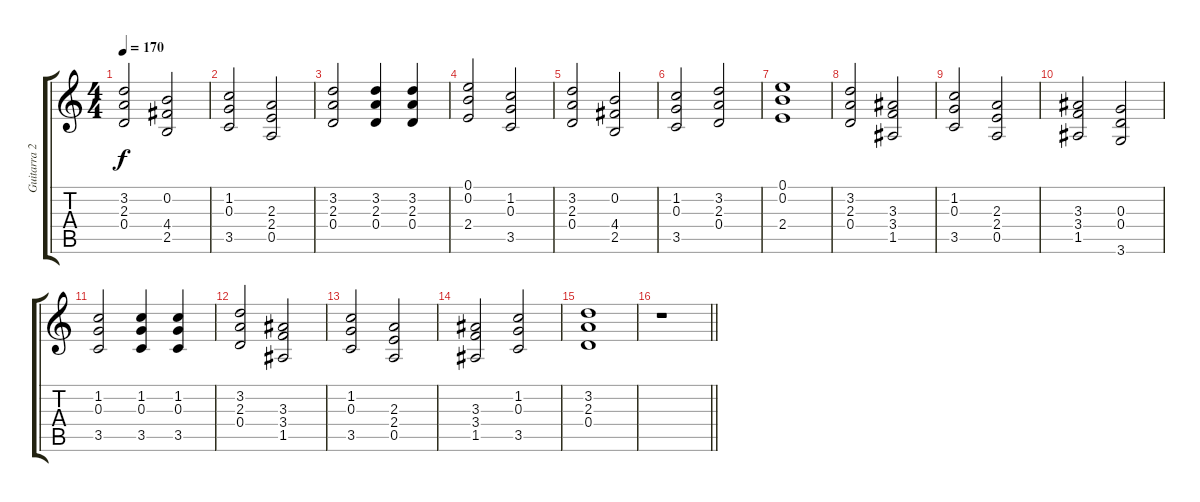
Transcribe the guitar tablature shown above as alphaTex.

\track ("Guitarra 2" "Guitarra 2") {instrument overdrivenguitar}
\staff {score tabs}
\tuning (E4 B3 G3 D3 A2 E2) {hide}
\ts (4 4)
\tempo 170
\clef g2
\ks c
(3.2 2.3 0.4).2{dy f} (0.2 4.4 2.5).2 |
(1.2 0.3 3.5).2 (2.3 2.4 0.5).2 |
(3.2 2.3 0.4).2 (3.2 2.3 0.4).4 (3.2 2.3 0.4).4 |
(0.1 0.2 2.4).2 (1.2 0.3 3.5).2 |
(3.2 2.3 0.4).2 (0.2 4.4 2.5).2 |
(1.2 0.3 3.5).2 (3.2 2.3 0.4).2 |
(0.1 0.2 2.4).1 |
(3.2 2.3 0.4).2 (3.3 3.4 1.5).2 |
(1.2 0.3 3.5).2 (2.3 2.4 0.5).2 |
(3.3 3.4 1.5).2 (0.3 0.4 3.6).2 |
(1.2 0.3 3.5).2 (1.2 0.3 3.5).4 (1.2 0.3 3.5).4 |
(3.2 2.3 0.4).2 (3.3 3.4 1.5).2 |
(1.2 0.3 3.5).2 (2.3 2.4 0.5).2 |
(3.3 3.4 1.5).2 (1.2 0.3 3.5).2 |
(3.2 2.3 0.4).1 |
\barLineRight lightlight
r.1
